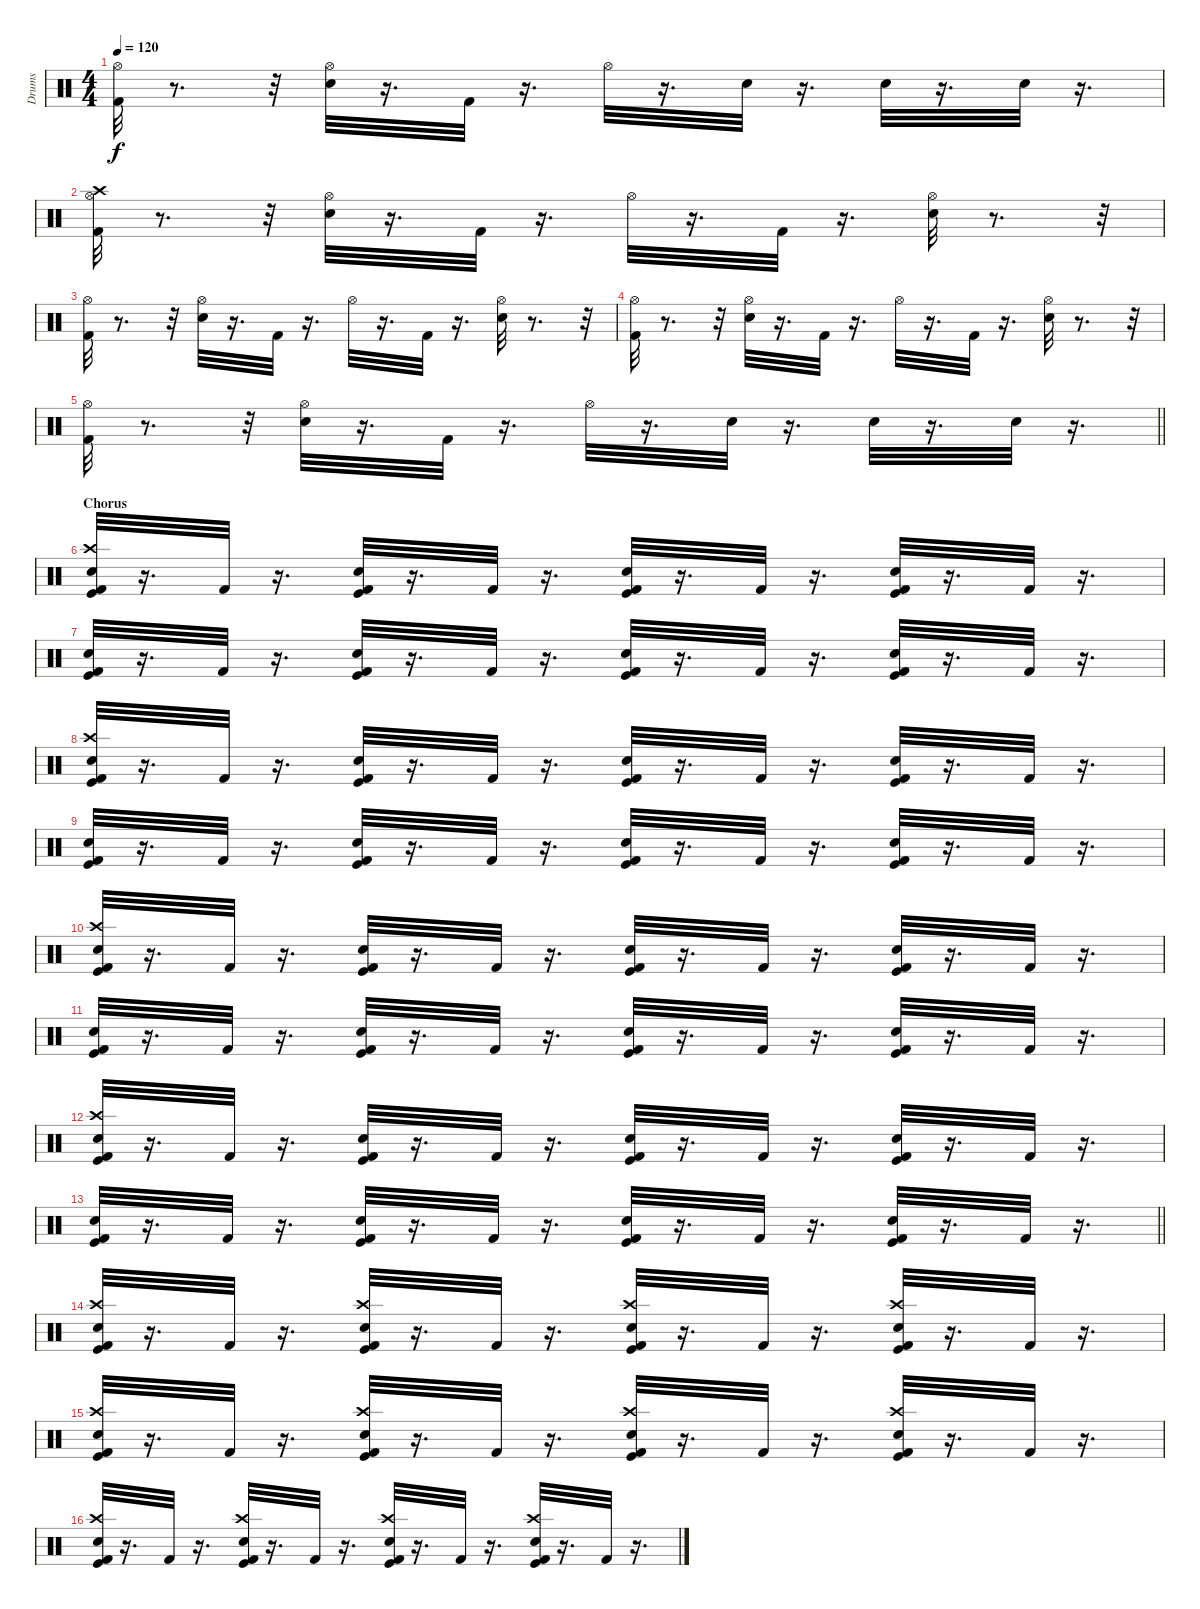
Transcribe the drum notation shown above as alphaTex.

\track ("Drums" "Drums") {instrument percussion}
\staff {score}
\articulation defaults
\ts (4 4)
\tempo 120
\clef neutral
\ks c
("Hi-Hat (open)" "Kick (hit) 2").32{dy f} r.8{d} r.32 ("Electric Snare (hit)" "Hi-Hat (open)").32 r.16{d} "Kick (hit) 2".32 r.16{d} "Hi-Hat (open)".32 r.16{d} "Electric Snare (hit)".32 r.16{d} "Electric Snare (hit)".32 r.16{d} "Electric Snare (hit)".32 r.16{d} |
("Crash high (hit)" "Hi-Hat (open)" "Kick (hit) 2").32 r.8{d} r.32 ("Electric Snare (hit)" "Hi-Hat (open)").32 r.16{d} "Kick (hit) 2".32 r.16{d} "Hi-Hat (open)".32 r.16{d} "Kick (hit) 2".32 r.16{d} ("Electric Snare (hit)" "Hi-Hat (open)").32 r.8{d} r.32 |
("Hi-Hat (open)" "Kick (hit) 2").32 r.8{d} r.32 ("Electric Snare (hit)" "Hi-Hat (open)").32 r.16{d} "Kick (hit) 2".32 r.16{d} "Hi-Hat (open)".32 r.16{d} "Kick (hit) 2".32 r.16{d} ("Electric Snare (hit)" "Hi-Hat (open)").32 r.8{d} r.32 |
("Hi-Hat (open)" "Kick (hit) 2").32 r.8{d} r.32 ("Electric Snare (hit)" "Hi-Hat (open)").32 r.16{d} "Kick (hit) 2".32 r.16{d} "Hi-Hat (open)".32 r.16{d} "Kick (hit) 2".32 r.16{d} ("Electric Snare (hit)" "Hi-Hat (open)").32 r.8{d} r.32 |
\barLineRight lightlight
("Hi-Hat (open)" "Kick (hit) 2").32 r.8{d} r.32 ("Electric Snare (hit)" "Hi-Hat (open)").32 r.16{d} "Kick (hit) 2".32 r.16{d} "Hi-Hat (open)".32 r.16{d} "Electric Snare (hit)".32 r.16{d} "Electric Snare (hit)".32 r.16{d} "Electric Snare (hit)".32 r.16{d} |
\section ("" "Chorus")
("Crash high (hit)" "Electric Snare (hit)" "Kick (hit) 2" "Kick (hit)").32 r.16{d} "Kick (hit) 2".32 r.16{d} ("Electric Snare (hit)" "Kick (hit)" "Kick (hit) 2").32 r.16{d} "Kick (hit) 2".32 r.16{d} ("Electric Snare (hit)" "Kick (hit)" "Kick (hit) 2").32 r.16{d} "Kick (hit) 2".32 r.16{d} ("Electric Snare (hit)" "Kick (hit)" "Kick (hit) 2").32 r.16{d} "Kick (hit) 2".32 r.16{d} |
("Electric Snare (hit)" "Kick (hit) 2" "Kick (hit)").32 r.16{d} "Kick (hit) 2".32 r.16{d} ("Electric Snare (hit)" "Kick (hit)" "Kick (hit) 2").32 r.16{d} "Kick (hit) 2".32 r.16{d} ("Electric Snare (hit)" "Kick (hit)" "Kick (hit) 2").32 r.16{d} "Kick (hit) 2".32 r.16{d} ("Electric Snare (hit)" "Kick (hit)" "Kick (hit) 2").32 r.16{d} "Kick (hit) 2".32 r.16{d} |
("Crash high (hit)" "Electric Snare (hit)" "Kick (hit) 2" "Kick (hit)").32 r.16{d} "Kick (hit) 2".32 r.16{d} ("Electric Snare (hit)" "Kick (hit)" "Kick (hit) 2").32 r.16{d} "Kick (hit) 2".32 r.16{d} ("Electric Snare (hit)" "Kick (hit)" "Kick (hit) 2").32 r.16{d} "Kick (hit) 2".32 r.16{d} ("Electric Snare (hit)" "Kick (hit)" "Kick (hit) 2").32 r.16{d} "Kick (hit) 2".32 r.16{d} |
("Electric Snare (hit)" "Kick (hit) 2" "Kick (hit)").32 r.16{d} "Kick (hit) 2".32 r.16{d} ("Electric Snare (hit)" "Kick (hit)" "Kick (hit) 2").32 r.16{d} "Kick (hit) 2".32 r.16{d} ("Electric Snare (hit)" "Kick (hit)" "Kick (hit) 2").32 r.16{d} "Kick (hit) 2".32 r.16{d} ("Electric Snare (hit)" "Kick (hit)" "Kick (hit) 2").32 r.16{d} "Kick (hit) 2".32 r.16{d} |
("Crash high (hit)" "Electric Snare (hit)" "Kick (hit) 2" "Kick (hit)").32 r.16{d} "Kick (hit) 2".32 r.16{d} ("Electric Snare (hit)" "Kick (hit)" "Kick (hit) 2").32 r.16{d} "Kick (hit) 2".32 r.16{d} ("Electric Snare (hit)" "Kick (hit)" "Kick (hit) 2").32 r.16{d} "Kick (hit) 2".32 r.16{d} ("Electric Snare (hit)" "Kick (hit)" "Kick (hit) 2").32 r.16{d} "Kick (hit) 2".32 r.16{d} |
("Electric Snare (hit)" "Kick (hit) 2" "Kick (hit)").32 r.16{d} "Kick (hit) 2".32 r.16{d} ("Electric Snare (hit)" "Kick (hit)" "Kick (hit) 2").32 r.16{d} "Kick (hit) 2".32 r.16{d} ("Electric Snare (hit)" "Kick (hit)" "Kick (hit) 2").32 r.16{d} "Kick (hit) 2".32 r.16{d} ("Electric Snare (hit)" "Kick (hit)" "Kick (hit) 2").32 r.16{d} "Kick (hit) 2".32 r.16{d} |
("Crash high (hit)" "Electric Snare (hit)" "Kick (hit) 2" "Kick (hit)").32 r.16{d} "Kick (hit) 2".32 r.16{d} ("Electric Snare (hit)" "Kick (hit)" "Kick (hit) 2").32 r.16{d} "Kick (hit) 2".32 r.16{d} ("Electric Snare (hit)" "Kick (hit)" "Kick (hit) 2").32 r.16{d} "Kick (hit) 2".32 r.16{d} ("Electric Snare (hit)" "Kick (hit)" "Kick (hit) 2").32 r.16{d} "Kick (hit) 2".32 r.16{d} |
\barLineRight lightlight
("Electric Snare (hit)" "Kick (hit) 2" "Kick (hit)").32 r.16{d} "Kick (hit) 2".32 r.16{d} ("Electric Snare (hit)" "Kick (hit)" "Kick (hit) 2").32 r.16{d} "Kick (hit) 2".32 r.16{d} ("Electric Snare (hit)" "Kick (hit)" "Kick (hit) 2").32 r.16{d} "Kick (hit) 2".32 r.16{d} ("Electric Snare (hit)" "Kick (hit)" "Kick (hit) 2").32 r.16{d} "Kick (hit) 2".32 r.16{d} |
("Crash high (hit)" "Electric Snare (hit)" "Kick (hit) 2" "Kick (hit)").32 r.16{d} "Kick (hit) 2".32 r.16{d} ("Crash high (hit)" "Electric Snare (hit)" "Kick (hit)" "Kick (hit) 2").32 r.16{d} "Kick (hit) 2".32 r.16{d} ("Crash high (hit)" "Electric Snare (hit)" "Kick (hit)" "Kick (hit) 2").32 r.16{d} "Kick (hit) 2".32 r.16{d} ("Crash high (hit)" "Electric Snare (hit)" "Kick (hit)" "Kick (hit) 2").32 r.16{d} "Kick (hit) 2".32 r.16{d} |
("Crash high (hit)" "Electric Snare (hit)" "Kick (hit) 2" "Kick (hit)").32 r.16{d} "Kick (hit) 2".32 r.16{d} ("Crash high (hit)" "Electric Snare (hit)" "Kick (hit)" "Kick (hit) 2").32 r.16{d} "Kick (hit) 2".32 r.16{d} ("Crash high (hit)" "Electric Snare (hit)" "Kick (hit)" "Kick (hit) 2").32 r.16{d} "Kick (hit) 2".32 r.16{d} ("Crash high (hit)" "Electric Snare (hit)" "Kick (hit)" "Kick (hit) 2").32 r.16{d} "Kick (hit) 2".32 r.16{d} |
("Crash high (hit)" "Electric Snare (hit)" "Kick (hit) 2" "Kick (hit)").32 r.16{d} "Kick (hit) 2".32 r.16{d} ("Crash high (hit)" "Electric Snare (hit)" "Kick (hit)" "Kick (hit) 2").32 r.16{d} "Kick (hit) 2".32 r.16{d} ("Crash high (hit)" "Electric Snare (hit)" "Kick (hit)" "Kick (hit) 2").32 r.16{d} "Kick (hit) 2".32 r.16{d} ("Crash high (hit)" "Electric Snare (hit)" "Kick (hit)" "Kick (hit) 2").32 r.16{d} "Kick (hit) 2".32 r.16{d}
